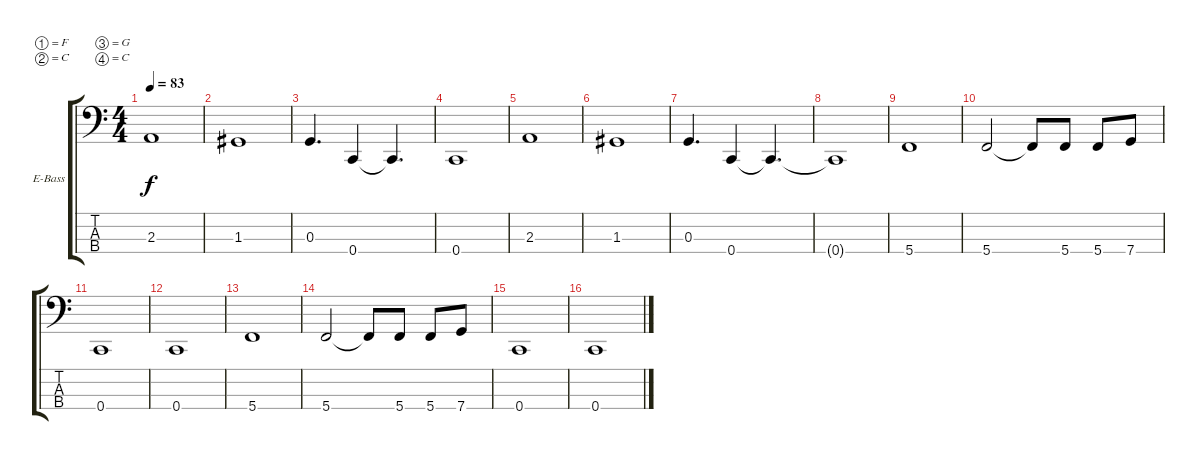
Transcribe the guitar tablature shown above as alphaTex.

\bracketExtendMode groupsimilarinstruments
\firstSystemTrackNameOrientation horizontal
\otherSystemsTrackNameOrientation horizontal
\track ("Chi Cheng" "E-Bass") {instrument electricbassfinger}
\staff {score tabs}
\tuning (F2 C2 G1 C1)
\ts (4 4)
\tempo 83
\clef f4
\ks c
2.3.1{dy f} |
1.3.1 |
0.3.4{d} 0.4.4 0.4{t}.4{d} |
0.4.1 |
2.3.1 |
1.3.1 |
0.3.4{d} 0.4.4 0.4{t}.4{d} |
0.4{t}.1 |
5.4.1 |
5.4.2 5.4{t}.8 5.4.8 5.4.8 7.4.8 |
0.4.1 |
0.4.1 |
5.4.1 |
5.4.2 5.4{t}.8 5.4.8 5.4.8 7.4.8 |
0.4.1 |
0.4.1
